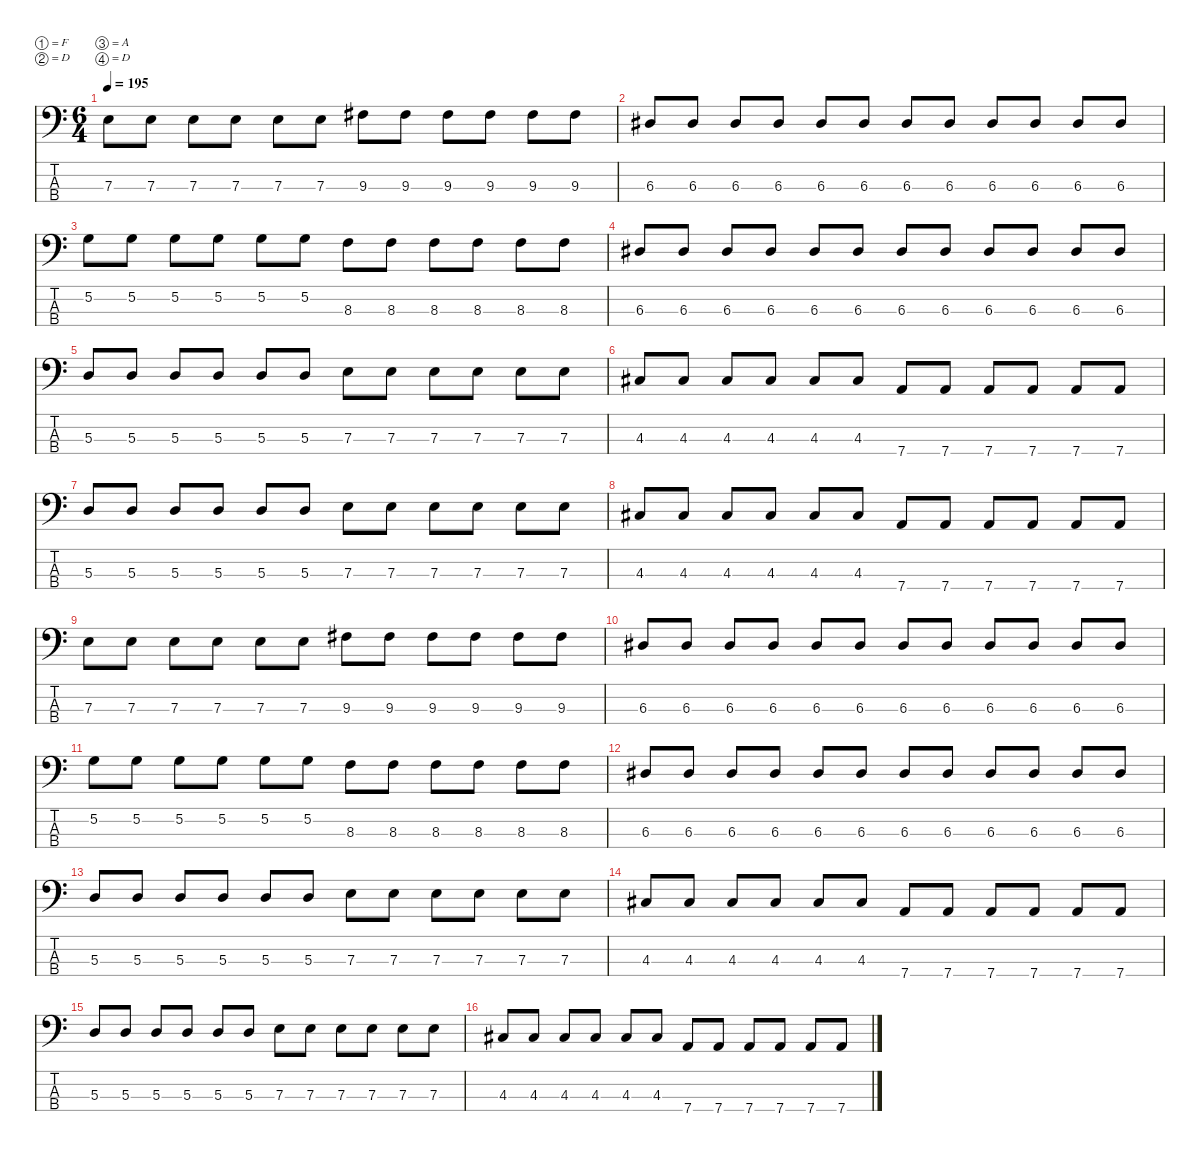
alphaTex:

\defaultSystemsLayout 4
\hideDynamics
\bracketExtendMode nobrackets
\singleTrackTrackNamePolicy hidden
\multiTrackTrackNamePolicy hidden
\firstSystemTrackNameMode fullname
\firstSystemTrackNameOrientation horizontal
\otherSystemsTrackNameOrientation horizontal
\track ("Bass" "el.bs.") {instrument electricbassfinger}
\staff {score tabs}
\tuning (F2 D2 A1 D1)
\ts (6 4)
\tempo 195
\clef f4
\ks c
7.3.8{dy f beam Down} 7.3.8{beam Down} 7.3.8{beam Down} 7.3.8{beam Down} 7.3.8{beam Down} 7.3.8{beam Down} 9.3{acc #}.8{beam Down} 9.3{acc #}.8{beam Down} 9.3{acc #}.8{beam Down} 9.3{acc #}.8{beam Down} 9.3{acc #}.8{beam Down} 9.3{acc #}.8{beam Down} |
6.3{acc #}.8{beam Up} 6.3{acc #}.8{beam Up} 6.3{acc #}.8{beam Up} 6.3{acc #}.8{beam Up} 6.3{acc #}.8{beam Up} 6.3{acc #}.8{beam Up} 6.3{acc #}.8{beam Up} 6.3{acc #}.8{beam Up} 6.3{acc #}.8{beam Up} 6.3{acc #}.8{beam Up} 6.3{acc #}.8{beam Up} 6.3{acc #}.8{beam Up} |
5.2.8{beam Down} 5.2.8{beam Down} 5.2.8{beam Down} 5.2.8{beam Down} 5.2.8{beam Down} 5.2.8{beam Down} 8.3.8{beam Down} 8.3.8{beam Down} 8.3.8{beam Down} 8.3.8{beam Down} 8.3.8{beam Down} 8.3.8{beam Down} |
6.3{acc #}.8{beam Up} 6.3{acc #}.8{beam Up} 6.3{acc #}.8{beam Up} 6.3{acc #}.8{beam Up} 6.3{acc #}.8{beam Up} 6.3{acc #}.8{beam Up} 6.3{acc #}.8{beam Up} 6.3{acc #}.8{beam Up} 6.3{acc #}.8{beam Up} 6.3{acc #}.8{beam Up} 6.3{acc #}.8{beam Up} 6.3{acc #}.8{beam Up} |
5.3.8{beam Up} 5.3.8{beam Up} 5.3.8{beam Up} 5.3.8{beam Up} 5.3.8{beam Up} 5.3.8{beam Up} 7.3.8{beam Down} 7.3.8{beam Down} 7.3.8{beam Down} 7.3.8{beam Down} 7.3.8{beam Down} 7.3.8{beam Down} |
4.3{acc #}.8{beam Up} 4.3{acc #}.8{beam Up} 4.3{acc #}.8{beam Up} 4.3{acc #}.8{beam Up} 4.3{acc #}.8{beam Up} 4.3{acc #}.8{beam Up} 7.4.8{beam Up} 7.4.8{beam Up} 7.4.8{beam Up} 7.4.8{beam Up} 7.4.8{beam Up} 7.4.8{beam Up} |
5.3.8{beam Up} 5.3.8{beam Up} 5.3.8{beam Up} 5.3.8{beam Up} 5.3.8{beam Up} 5.3.8{beam Up} 7.3.8{beam Down} 7.3.8{beam Down} 7.3.8{beam Down} 7.3.8{beam Down} 7.3.8{beam Down} 7.3.8{beam Down} |
4.3{acc #}.8{beam Up} 4.3{acc #}.8{beam Up} 4.3{acc #}.8{beam Up} 4.3{acc #}.8{beam Up} 4.3{acc #}.8{beam Up} 4.3{acc #}.8{beam Up} 7.4.8{beam Up} 7.4.8{beam Up} 7.4.8{beam Up} 7.4.8{beam Up} 7.4.8{beam Up} 7.4.8{beam Up} |
7.3.8{beam Down} 7.3.8{beam Down} 7.3.8{beam Down} 7.3.8{beam Down} 7.3.8{beam Down} 7.3.8{beam Down} 9.3{acc #}.8{beam Down} 9.3{acc #}.8{beam Down} 9.3{acc #}.8{beam Down} 9.3{acc #}.8{beam Down} 9.3{acc #}.8{beam Down} 9.3{acc #}.8{beam Down} |
6.3{acc #}.8{beam Up} 6.3{acc #}.8{beam Up} 6.3{acc #}.8{beam Up} 6.3{acc #}.8{beam Up} 6.3{acc #}.8{beam Up} 6.3{acc #}.8{beam Up} 6.3{acc #}.8{beam Up} 6.3{acc #}.8{beam Up} 6.3{acc #}.8{beam Up} 6.3{acc #}.8{beam Up} 6.3{acc #}.8{beam Up} 6.3{acc #}.8{beam Up} |
5.2.8{beam Down} 5.2.8{beam Down} 5.2.8{beam Down} 5.2.8{beam Down} 5.2.8{beam Down} 5.2.8{beam Down} 8.3.8{beam Down} 8.3.8{beam Down} 8.3.8{beam Down} 8.3.8{beam Down} 8.3.8{beam Down} 8.3.8{beam Down} |
6.3{acc #}.8{beam Up} 6.3{acc #}.8{beam Up} 6.3{acc #}.8{beam Up} 6.3{acc #}.8{beam Up} 6.3{acc #}.8{beam Up} 6.3{acc #}.8{beam Up} 6.3{acc #}.8{beam Up} 6.3{acc #}.8{beam Up} 6.3{acc #}.8{beam Up} 6.3{acc #}.8{beam Up} 6.3{acc #}.8{beam Up} 6.3{acc #}.8{beam Up} |
5.3.8{beam Up} 5.3.8{beam Up} 5.3.8{beam Up} 5.3.8{beam Up} 5.3.8{beam Up} 5.3.8{beam Up} 7.3.8{beam Down} 7.3.8{beam Down} 7.3.8{beam Down} 7.3.8{beam Down} 7.3.8{beam Down} 7.3.8{beam Down} |
4.3{acc #}.8{beam Up} 4.3{acc #}.8{beam Up} 4.3{acc #}.8{beam Up} 4.3{acc #}.8{beam Up} 4.3{acc #}.8{beam Up} 4.3{acc #}.8{beam Up} 7.4.8{beam Up} 7.4.8{beam Up} 7.4.8{beam Up} 7.4.8{beam Up} 7.4.8{beam Up} 7.4.8{beam Up} |
5.3.8{beam Up} 5.3.8{beam Up} 5.3.8{beam Up} 5.3.8{beam Up} 5.3.8{beam Up} 5.3.8{beam Up} 7.3.8{beam Down} 7.3.8{beam Down} 7.3.8{beam Down} 7.3.8{beam Down} 7.3.8{beam Down} 7.3.8{beam Down} |
4.3{acc #}.8{beam Up} 4.3{acc #}.8{beam Up} 4.3{acc #}.8{beam Up} 4.3{acc #}.8{beam Up} 4.3{acc #}.8{beam Up} 4.3{acc #}.8{beam Up} 7.4.8{beam Up} 7.4.8{beam Up} 7.4.8{beam Up} 7.4.8{beam Up} 7.4.8{beam Up} 7.4.8{beam Up}
